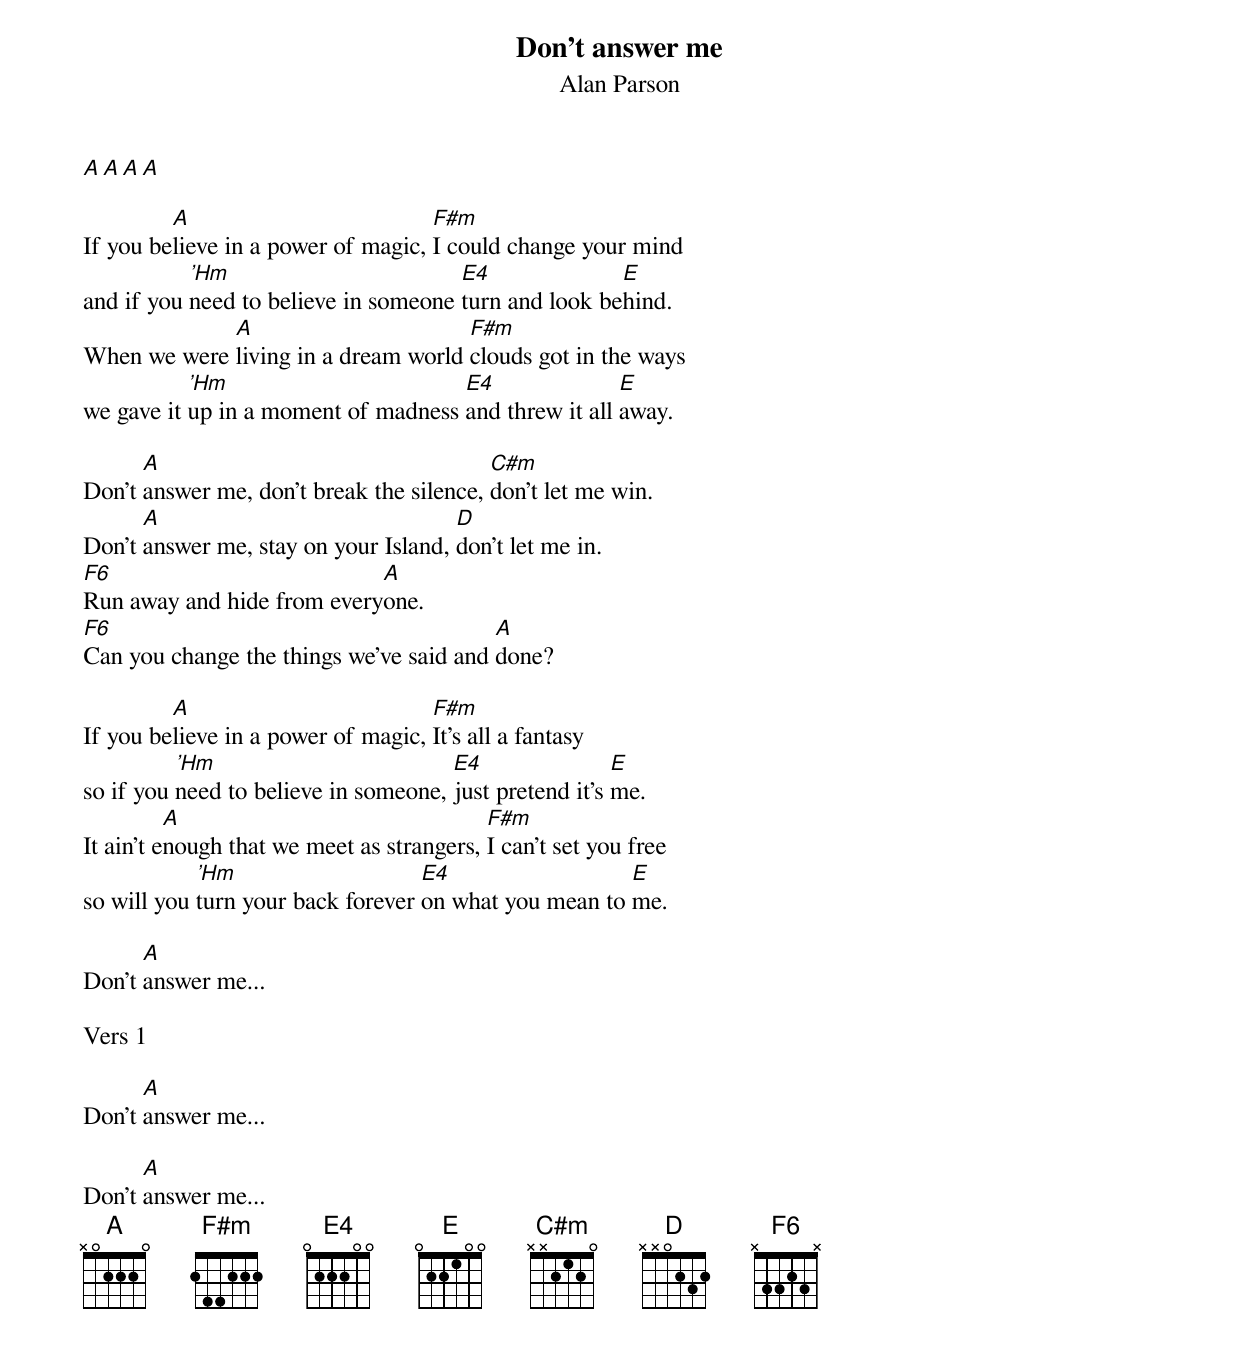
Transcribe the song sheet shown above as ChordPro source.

{t:Don't answer me}
{st: Alan Parson}

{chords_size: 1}
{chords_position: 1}
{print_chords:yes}
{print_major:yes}
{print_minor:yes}
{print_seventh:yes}
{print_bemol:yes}
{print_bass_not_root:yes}
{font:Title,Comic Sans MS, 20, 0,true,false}
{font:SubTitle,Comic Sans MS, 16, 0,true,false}
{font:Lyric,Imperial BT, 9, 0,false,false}
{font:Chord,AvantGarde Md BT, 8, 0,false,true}
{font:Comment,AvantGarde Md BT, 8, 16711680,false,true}
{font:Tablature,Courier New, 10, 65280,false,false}
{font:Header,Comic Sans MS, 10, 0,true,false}
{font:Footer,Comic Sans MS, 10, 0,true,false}
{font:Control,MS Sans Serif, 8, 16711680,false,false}
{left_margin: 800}
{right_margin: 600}
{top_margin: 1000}
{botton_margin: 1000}
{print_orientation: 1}




[A][A][A][A]

If you be[A]lieve in a power of magic, [F#m]I could change your mind
and if you ['Hm]need to believe in someone [E4]turn and look be[E]hind.
When we were [A]living in a dream world [F#m]clouds got in the ways
we gave it ['Hm]up in a moment of madness [E4]and threw it all [E]away.

Don't [A]answer me, don't break the silence, [C#m]don't let me win.
Don't [A]answer me, stay on your Island, [D]don't let me in.
[F6]Run away and hide from every[A]one.
[F6]Can you change the things we've said and [A]done?

If you be[A]lieve in a power of magic, [F#m]It's all a fantasy
so if you ['Hm]need to believe in someone, [E4]just pretend it's [E]me.
It ain't e[A]nough that we meet as strangers, [F#m]I can't set you free
so will you ['Hm]turn your back forever [E4]on what you mean to [E]me.

Don't [A]answer me...

Vers 1

Don't [A]answer me...

Don't [A]answer me...
